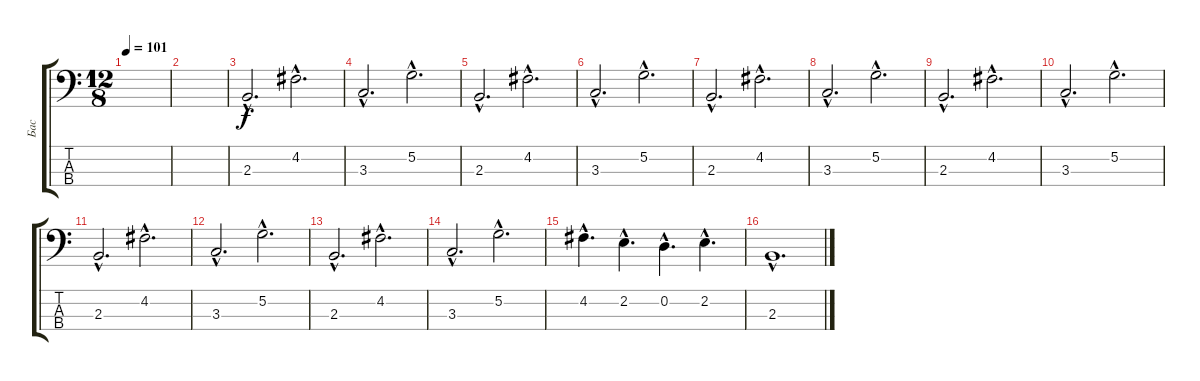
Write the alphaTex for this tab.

\track ("Бас" "Бас") {instrument electricbasspick}
\staff {score tabs}
\tuning (G2 D2 A1 E1) {hide}
\ts (12 8)
\tempo 101
\clef f4
\ks c
|
|
2.3{hac}.2{d} 4.2{hac}.2{d} |
3.3{hac}.2{d} 5.2{hac}.2{d} |
2.3{hac}.2{d} 4.2{hac}.2{d} |
3.3{hac}.2{d} 5.2{hac}.2{d} |
2.3{hac}.2{d} 4.2{hac}.2{d} |
3.3{hac}.2{d} 5.2{hac}.2{d} |
2.3{hac}.2{d} 4.2{hac}.2{d} |
3.3{hac}.2{d} 5.2{hac}.2{d} |
2.3{hac}.2{d} 4.2{hac}.2{d} |
3.3{hac}.2{d} 5.2{hac}.2{d} |
2.3{hac}.2{d} 4.2{hac}.2{d} |
3.3{hac}.2{d} 5.2{hac}.2{d} |
4.2{hac}.4{d} 2.2{hac}.4{d} 0.2{hac}.4{d} 2.2{hac}.4{d} |
2.3{hac}.1{d}
